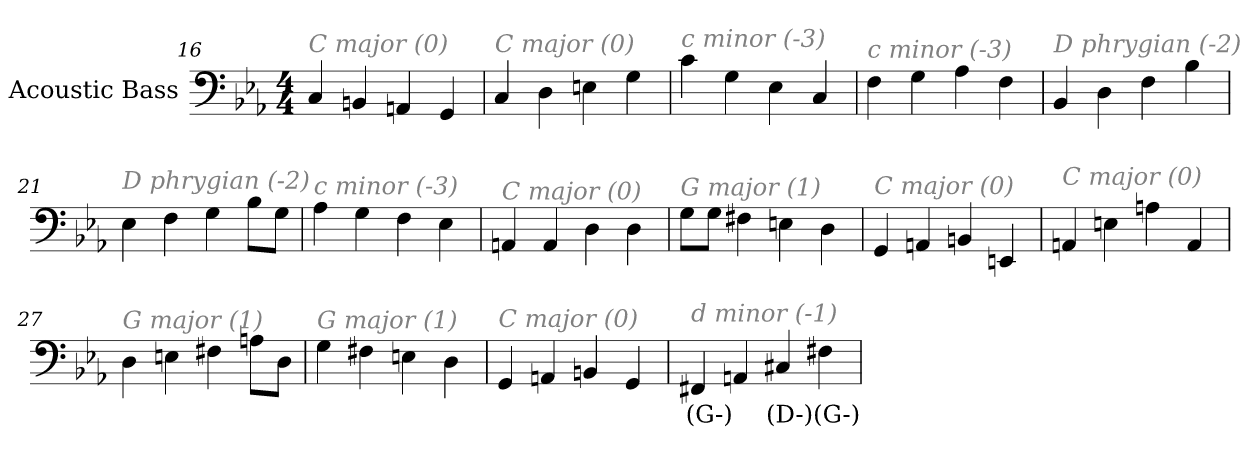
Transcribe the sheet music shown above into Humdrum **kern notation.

**kern	**text
*part1	*part1
*staff1	*staff1
*I"Acoustic Bass	*
*clefF4	*
*ITrd7c12	*
*k[b-e-a-]	*
*E-:	*
*M4/4	*
=16	=16
!LO:TX:i:color=#808080:t=C major (0)	!
4CC	.
4BBBn	.
4AAAn	.
4GGG	.
=17	=17
!LO:TX:i:color=#808080:t=C major (0)	!
4CC	.
4DD	.
4EEn	.
4GG	.
=18	=18
!LO:TX:i:color=#808080:t=c minor (-3)	!
4C	.
4GG	.
4EE-	.
4CC	.
=19	=19
!LO:TX:i:color=#808080:t=c minor (-3)	!
4FF	.
4GG	.
4AA-	.
4FF	.
=20	=20
!LO:TX:i:color=#808080:t=D phrygian (-2)	!
4BBB-	.
4DD	.
4FF	.
4BB-	.
=21	=21
!LO:TX:i:color=#808080:t=D phrygian (-2)	!
4EE-	.
4FF	.
4GG	.
8BB-L	.
8GGJ	.
=22	=22
!LO:TX:i:color=#808080:t=c minor (-3)	!
4AA-	.
4GG	.
4FF	.
4EE-	.
=23	=23
!LO:TX:i:color=#808080:t=C major (0)	!
4AAAn	.
4AAA	.
4DD	.
4DD	.
=24	=24
!LO:TX:i:color=#808080:t=G major (1)	!
8GGL	.
8GGJ	.
4FF#X	.
4EEn	.
4DD	.
=25	=25
!LO:TX:i:color=#808080:t=C major (0)	!
4GGG	.
4AAAn	.
4BBBn	.
4EEEn	.
=26	=26
!LO:TX:i:color=#808080:t=C major (0)	!
4AAAn	.
4EEn	.
4AAn	.
4AAA	.
=27	=27
!LO:TX:i:color=#808080:t=G major (1)	!
4DD	.
4EEn	.
4FF#X	.
8AAnL	.
8DDJ	.
=28	=28
!LO:TX:i:color=#808080:t=G major (1)	!
4GG	.
4FF#X	.
4EEn	.
4DD	.
=29	=29
!LO:TX:i:color=#808080:t=C major (0)	!
4GGG	.
4AAAn	.
4BBBn	.
4GGG	.
=30	=30
!LO:TX:i:color=#808080:t=d minor (-1)	!
4FFF#Xi	(G-)
4AAAn	.
4CC#Xi	(D-)
4FF#Xi	(G-)
=	=
*-	*-
